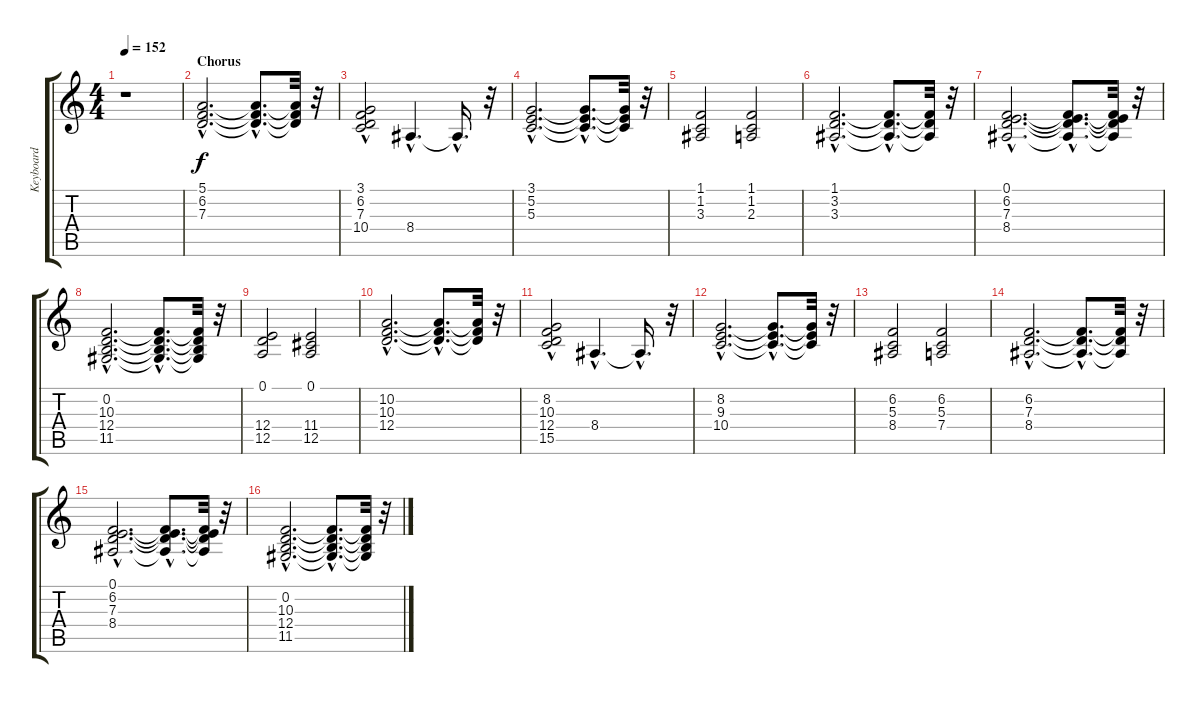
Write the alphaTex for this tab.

\track ("Keyboard" "Keyboard") {instrument stringensemble1}
\staff {score tabs}
\tuning (E4 B3 G3 D3 A2 E2) {hide}
\ts (4 4)
\tempo 152
\clef g2
\ks c
r.1{dy f} |
\section ("" "Chorus")
(5.1{hac} 6.2{hac} 7.3{hac}).2{d} (5.1{hac t} 6.2{hac t} 7.3{hac t}).8{d} (5.1{t} 6.2{t} 7.3{t}).32 r.32 |
(3.1{hac} 6.2{hac} 7.3{hac} 10.4{hac}).2 8.4{hac}.4{d} 8.4{hac t}.16{d} r.32 |
(3.1{hac} 5.2{hac} 5.3{hac}).2{d} (3.1{hac t} 5.2{hac t} 5.3{hac t}).8{d} (3.1{t} 5.2{t} 5.3{t}).32 r.32 |
(1.1 1.2 3.3).2 (1.1 1.2 2.3).2 |
(1.1{hac} 3.2{hac} 3.3{hac}).2{d} (1.1{hac t} 3.2{hac t} 3.3{hac t}).8{d} (1.1{t} 3.2{t} 3.3{t}).32 r.32 |
(0.1{hac} 6.2{hac} 7.3{hac} 8.4{hac}).2{d} (0.1{hac t} 6.2{hac t} 7.3{hac t} 8.4{hac t}).8{d} (0.1{t} 6.2{t} 7.3{t} 8.4{t}).32 r.32 |
(0.2{hac} 10.3{hac} 12.4{hac} 11.5{hac}).2{d} (0.2{hac t} 10.3{hac t} 12.4{hac t} 11.5{hac t}).8{d} (0.2{t} 10.3{t} 12.4{t} 11.5{t}).32 r.32 |
(0.1 12.4 12.5).2 (0.1 11.4 12.5).2 |
(10.2{hac} 10.3{hac} 12.4{hac}).2{d} (10.2{hac t} 10.3{hac t} 12.4{hac t}).8{d} (10.2{t} 10.3{t} 12.4{t}).32 r.32 |
(8.2{hac} 10.3{hac} 12.4{hac} 15.5{hac}).2 8.4{hac}.4{d} 8.4{hac t}.16{d} r.32 |
(8.2{hac} 9.3{hac} 10.4{hac}).2{d} (8.2{hac t} 9.3{hac t} 10.4{hac t}).8{d} (8.2{t} 9.3{t} 10.4{t}).32 r.32 |
(6.2 5.3 8.4).2 (6.2 5.3 7.4).2 |
(6.2{hac} 7.3{hac} 8.4{hac}).2{d} (6.2{hac t} 7.3{hac t} 8.4{hac t}).8{d} (6.2{t} 7.3{t} 8.4{t}).32 r.32 |
(0.1{hac} 6.2{hac} 7.3{hac} 8.4{hac}).2{d} (0.1{hac t} 6.2{hac t} 7.3{hac t} 8.4{hac t}).8{d} (0.1{t} 6.2{t} 7.3{t} 8.4{t}).32 r.32 |
(0.2{hac} 10.3{hac} 12.4{hac} 11.5{hac}).2{d} (0.2{hac t} 10.3{hac t} 12.4{hac t} 11.5{hac t}).8{d} (0.2{t} 10.3{t} 12.4{t} 11.5{t}).32 r.32
